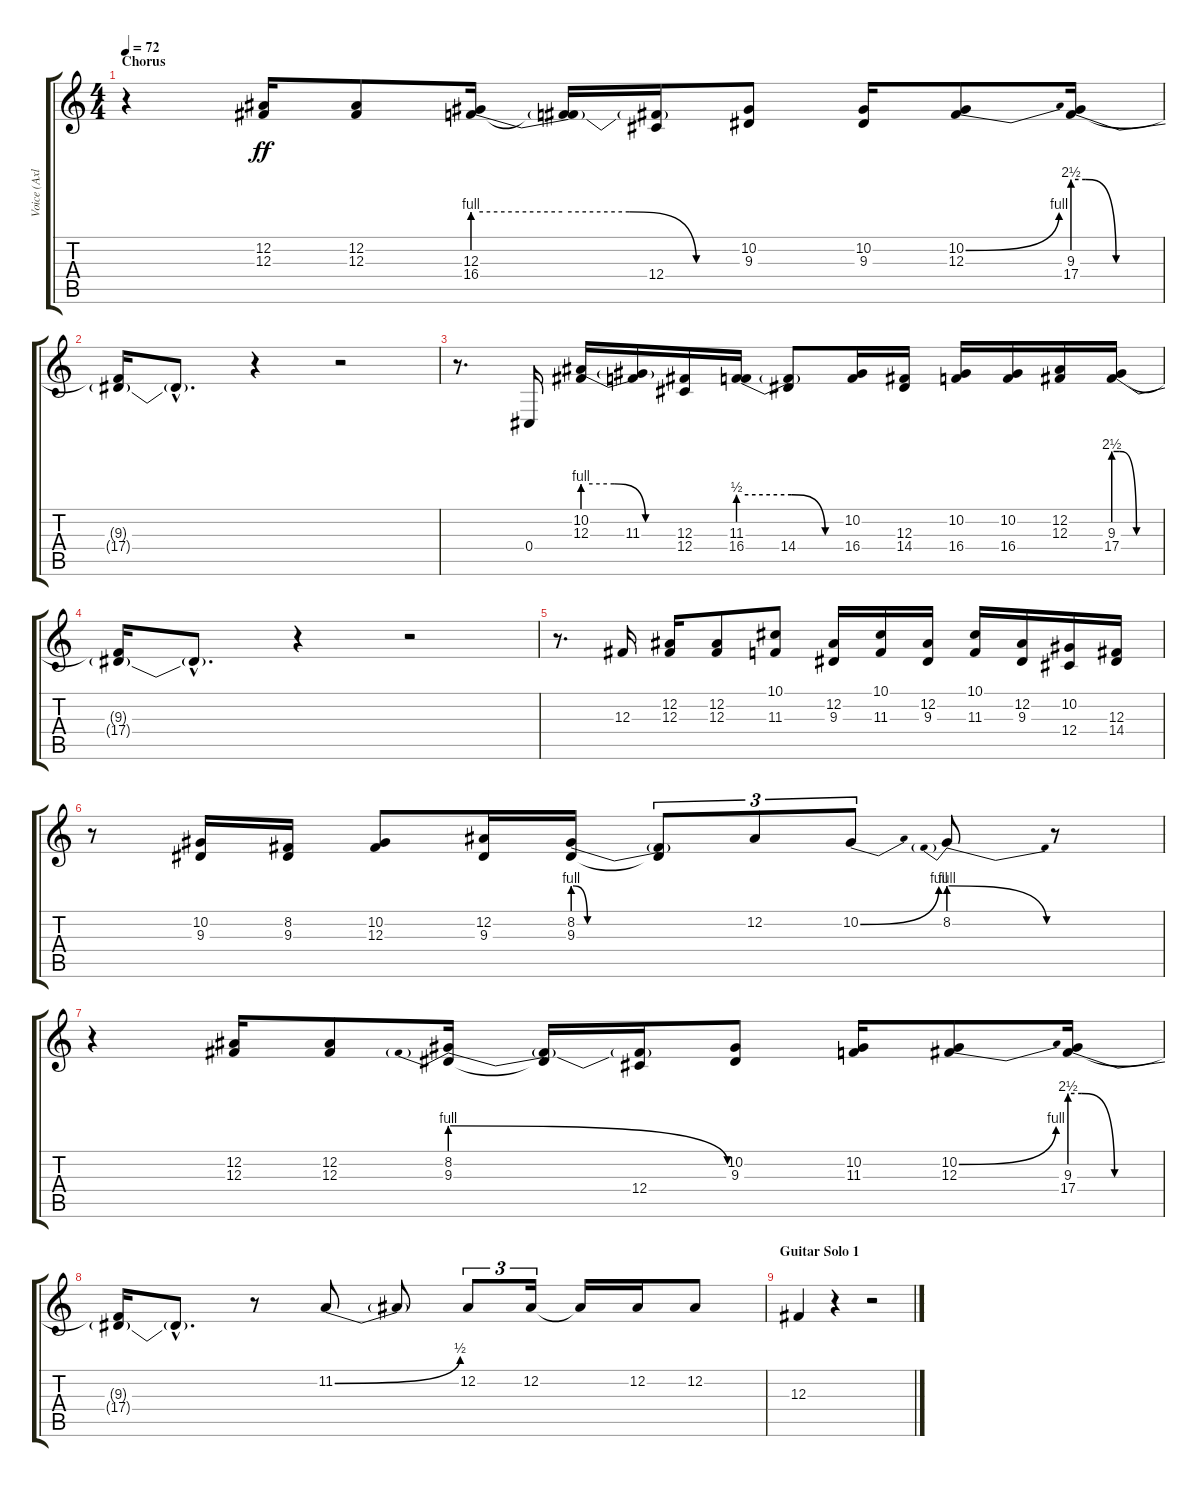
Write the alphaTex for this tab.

\track ("Voice (Axl)" "Voice (Axl") {instrument lead2sawtooth}
\staff {score tabs}
\tuning (Eb4 Bb3 Gb3 Db3 Ab2 Eb2) {hide}
\ts (4 4)
\section ("" "Chorus")
\tempo 72
\clef g2
\ks c
r.4{dy ff} (12.2 12.3).16 (12.2 12.3).8 (12.3{be (custom 0 4 20 4 35 4 50 0 60 0)} 16.4).16 (12.3{t} 16.4{t}).16 (12.3{t} 12.4).16 (10.2 9.3).8 (10.2 9.3).16 (10.2{be (bend 0 0 60 4)} 12.3).8 (9.3{be (custom 0 10 9 10 30 0 40 0 60 0)} 17.4).16 |
(9.3{t} 17.4{t}).16 9.3{hac t}.8{d} r.4 r.2 |
r.8{d} 0.4.16 (10.2{be (custom 0 4 20 4 40 0 60 0)} 12.3).16 (10.2{t} 11.3).16 (12.3 12.4).16 (11.3{be (custom 0 2 30 2 49 0 60 0)} 16.4).16 (11.3{t} 14.4).8 (10.2 16.4).16 (12.3 14.4).16 (10.2 16.4).16 (10.2 16.4).16 (12.2 12.3).16 (9.3{be (custom 0 10 8 10 30 0 60 0)} 17.4).16 |
(9.3{t} 17.4{t}).16 9.3{hac t}.8{d} r.4 r.2 |
r.8{d} 12.3.16 (12.2 12.3).16 (12.2 12.3).8 (10.1 11.3).8 (12.2 9.3).16 (10.1 11.3).16 (12.2 9.3).16 (10.1 11.3).16 (12.2 9.3).16 (10.2 12.4).16 (12.3 14.4).16 |
r.8 (10.2 9.3).16 (8.2 9.3).16 (10.2 12.3).8 (12.2 9.3).16 (8.2{be (custom 0 4 5 0 15 0 40 0 60 0)} 9.3).16 (8.2{t} 9.3{t}).8{tu (3 2)} 12.2.8{tu (3 2)} 10.2{be (bend 0 0 60 4)}.8{tu (3 2)} 8.2{be (prebendrelease 0 4 60 0)}.8 r.8 |
r.4 (12.2 12.3).16 (12.2 12.3).8 (8.2{be (prebendrelease 0 4 60 0)} 9.3).16 (8.2{t} 9.3{t}).16 (8.2{t} 12.4).16 (10.2 9.3).8 (10.2 11.3).16 (10.2{be (bend 0 0 60 4)} 12.3).8 (9.3{be (custom 0 10 8 10 30 0 60 0)} 17.4).16 |
(9.3{t} 17.4{t}).16 9.3{hac t}.8{d} r.8 11.2{be (bend 0 0 60 2)}.8 11.2{t}.8 12.2.8{tu (3 2)} 12.2.16{tu (3 2)} 12.2{t}.16 12.2.16 12.2.8 |
\section ("" "Guitar Solo 1")
12.3.4 r.4 r.2
